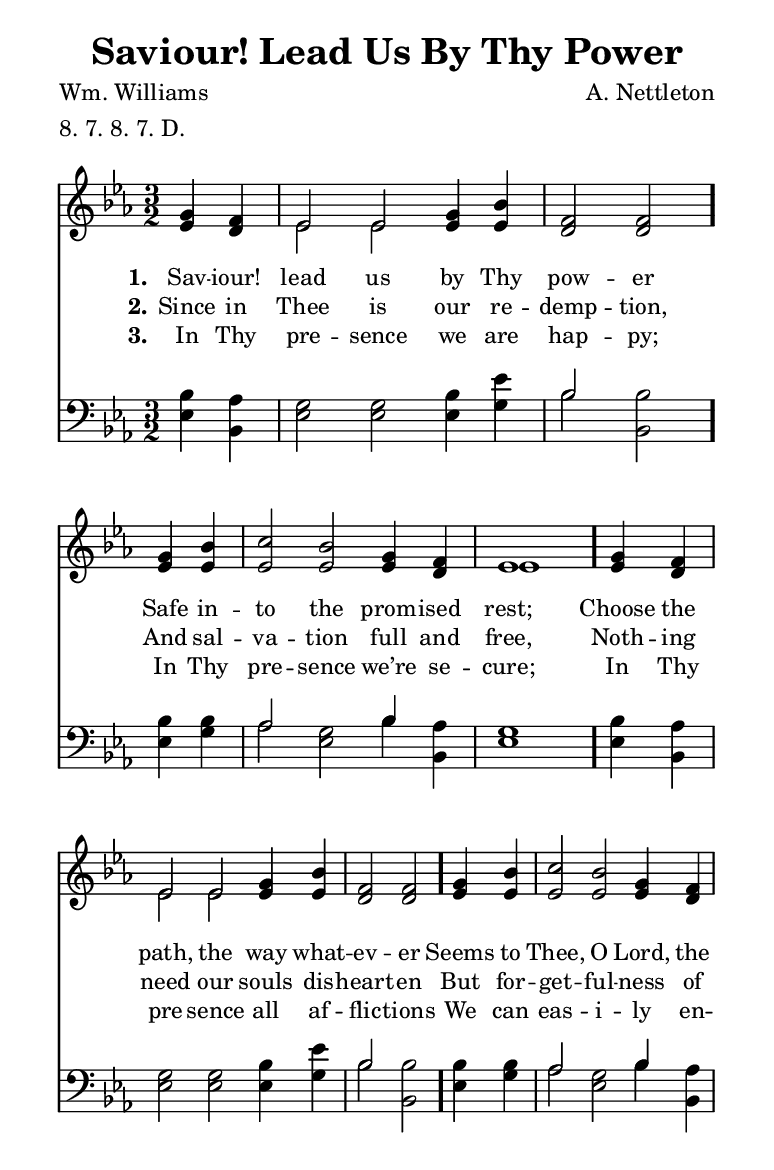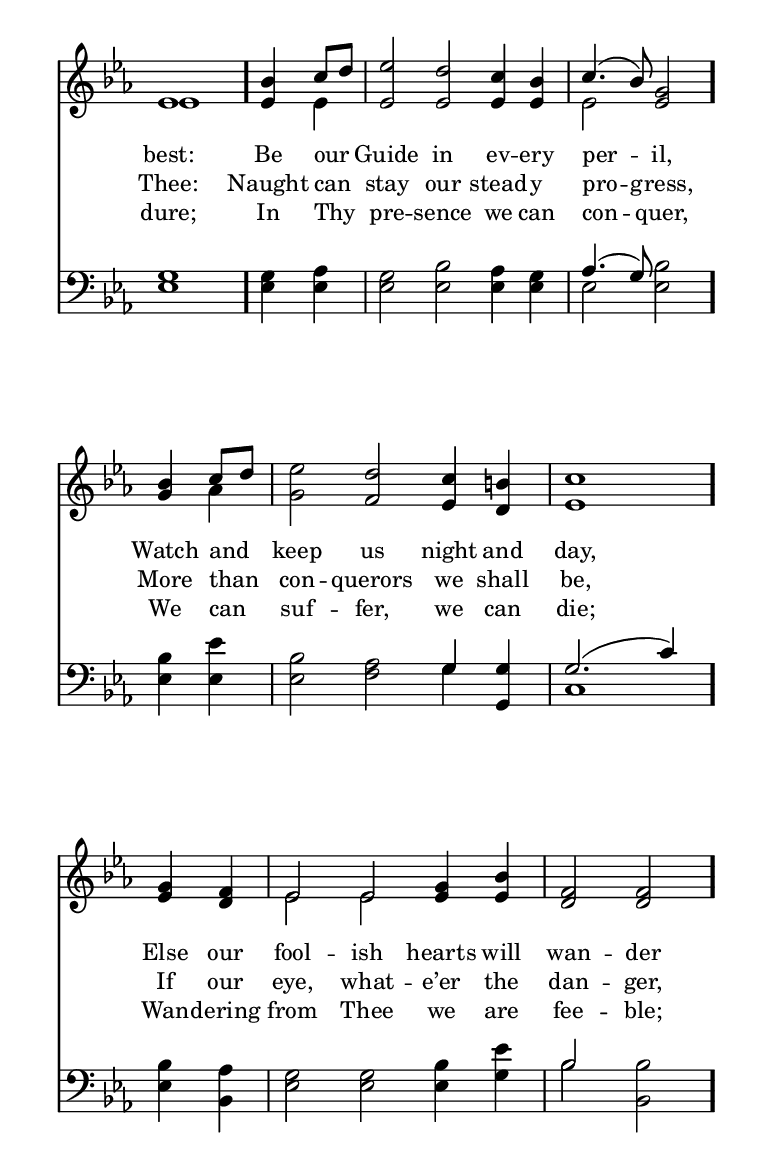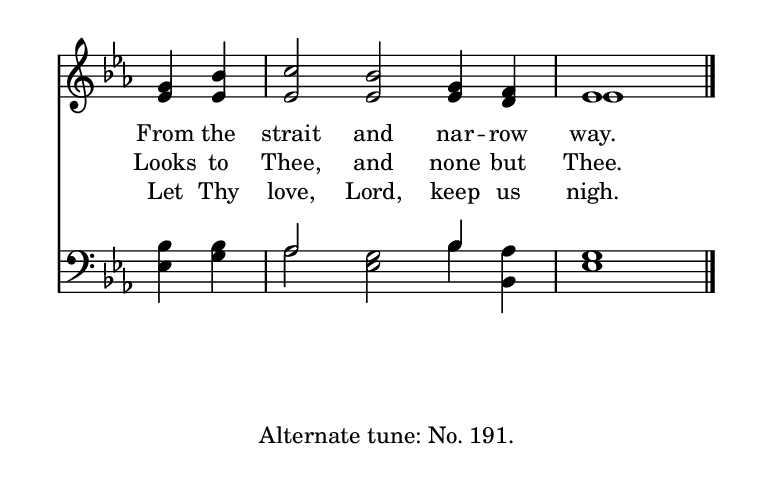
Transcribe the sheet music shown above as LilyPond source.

\include "common/global.ily"
\paper {
  \include "common/paper.ily"
}

\header{
  hymnnumber = "190"
  title = "Saviour! Lead Us By Thy Power"
  tunename = "Nettleton"
  meter = "8. 7. 8. 7. D."
  poet = "Wm. Williams"
  composer = "A. Nettleton"
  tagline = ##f
}

global = {
  \include "common/overrides.ily"
  \override Staff.TimeSignature.style = #'numbered
  \time 3/2
  \override Score.MetronomeMark.transparent = ##t % hide all fermata changes too
  \tempo 2=70
  \key ees \major
  \partial 2
  \autoBeamOff
}

notesSoprano = {
\global
\relative c'' {

  g4 f | ees2 ees g4 bes | f2 f
  g4 bes | c2 bes g4 f | ees1
  g4 f | ees2 ees g4 bes | f2 f
  g4 bes | c2 bes g4 f | ees1
  bes'4 c8[ d] | ees2 d c4 bes | c4.( bes8) g2
  bes4 c8[ d] | ees2 d c4 b | c1
  g4 f | ees2 ees g4 bes | f2 f
  g4 bes | c2 bes g4 f | ees1

  \bar "|."

}
}

notesAlto = {
\global
\relative e' {

  ees4 d | ees2 ees ees4 ees | d2 d
  ees4 ees | ees2 ees ees4 d | ees1
  ees4 d | ees2 ees ees4 ees | d2 d
  ees4 ees | ees2 ees ees4 d | ees1
  ees4 ees | ees2 ees ees4 ees | ees2 ees
  g4 aes | g2 f ees4 d | ees1
  ees4 d | ees2 ees ees4 ees | d2 d
  ees4 ees | ees2 ees ees4 d | ees1

}
}

notesTenor = {
\global
\relative a {

  bes4 aes | g2 g bes4 ees | bes2 bes
  bes4 bes | aes2 g bes4 aes | g1
  bes4 aes | g2 g bes4 ees | bes2 bes
  bes4 bes | aes2 g bes4 aes | g1
  g4 aes | g2 bes aes4 g | aes4.( g8) bes2
  bes4 ees | bes2 aes g4 g | g2.( c4)
  bes4 aes | g2 g bes4 ees | bes2 bes
  bes4 bes | aes2 g bes4 aes | g1

}
}

notesBass = {
\global
\relative f {

  ees4 bes | ees2 ees ees4 g | bes2 bes,
  ees4 g | aes2 ees bes'4 bes, | ees1
  ees4 bes | ees2 ees ees4 g | bes2 bes,
  ees4 g | aes2 ees bes'4 bes, | ees1
  ees4 ees | ees2 ees ees4 ees | ees2 ees
  ees4 ees | ees2 f g4 g, | c1
  ees4 bes | ees2 ees ees4 g | bes2 bes,
  ees4 g | aes2 ees bes'4 bes, | ees1

}
}

wordsA = \lyricmode {
\set stanza = "1."

Sav -- iour! lead us by Thy pow -- er \bar "."
Safe in -- to the prom -- ised rest; \bar "."
Choose the path, the way what -- ev -- er \bar "."
Seems to Thee, O Lord, the best: \bar "."
Be our Guide in ev -- ery per -- il, \bar "."
Watch and keep us night and day, \bar "."
Else our fool -- ish hearts will wan -- der \bar "."
From the strait and nar -- row way. \bar "."

}

wordsB = \lyricmode {
\set stanza = "2."

Since in Thee is our re -- demp -- tion,
And sal -- va -- tion full and free,
Noth -- ing need our souls dis -- heart -- en
But for -- get -- ful -- ness of Thee:
Naught can stay our stead -- y pro -- gress,
More than con -- querors we shall be,
If our eye, what -- e’er the dan -- ger,
Looks to Thee, and none but Thee.

}

wordsC = \lyricmode {
\set stanza = "3."

In Thy pre -- sence we are hap -- py;
In Thy pre -- sence we’re se -- cure;
In Thy pre -- sence all af -- flic -- tions
We can eas -- i -- ly en -- dure;
In Thy pre -- sence we can con -- quer,
We can suf -- fer, we can die;
Wan -- dering from Thee we are fee -- ble;
Let Thy love, Lord, keep us nigh.

}

\score {
  \context ChoirStaff <<
    \context Staff = upper <<
      \set Staff.autoBeaming = ##f
      \set ChoirStaff.systemStartDelimiter = #'SystemStartBar
      \set ChoirStaff.printPartCombineTexts = ##f
      \partcombine #'(2 . 9) \notesSoprano \notesAlto
      \context NullVoice = sopranos { \voiceOne << \notesSoprano >> }
      \context NullVoice = altos { \voiceTwo << \notesAlto >> }
      \context Lyrics = one   \lyricsto sopranos \wordsA
      \context Lyrics = two   \lyricsto sopranos \wordsB
      \context Lyrics = three \lyricsto sopranos \wordsC
    >>
    \context Staff = men <<
      \clef bass
      \set ChoirStaff.printPartCombineTexts = ##f
      \partcombine #'(2 . 9) \notesTenor \notesBass
      \context NullVoice = tenors { \voiceOne << \notesTenor >> }
      \context NullVoice = basses { \voiceTwo << \notesBass >> }
    >>
  >>
  \layout {
    \include "common/layout.ily"
  }
  \midi{
    \include "common/midi.ily"
  }
}

\noPageBreak \markup { \vspace #2 \fill-line { \raise #2 \line { Alternate tune: No. 191. } } }

\version "2.19.49"  % necessary for upgrading to future LilyPond versions.

% vi:set et ts=2 sw=2 ai nocindent syntax=lilypond:
